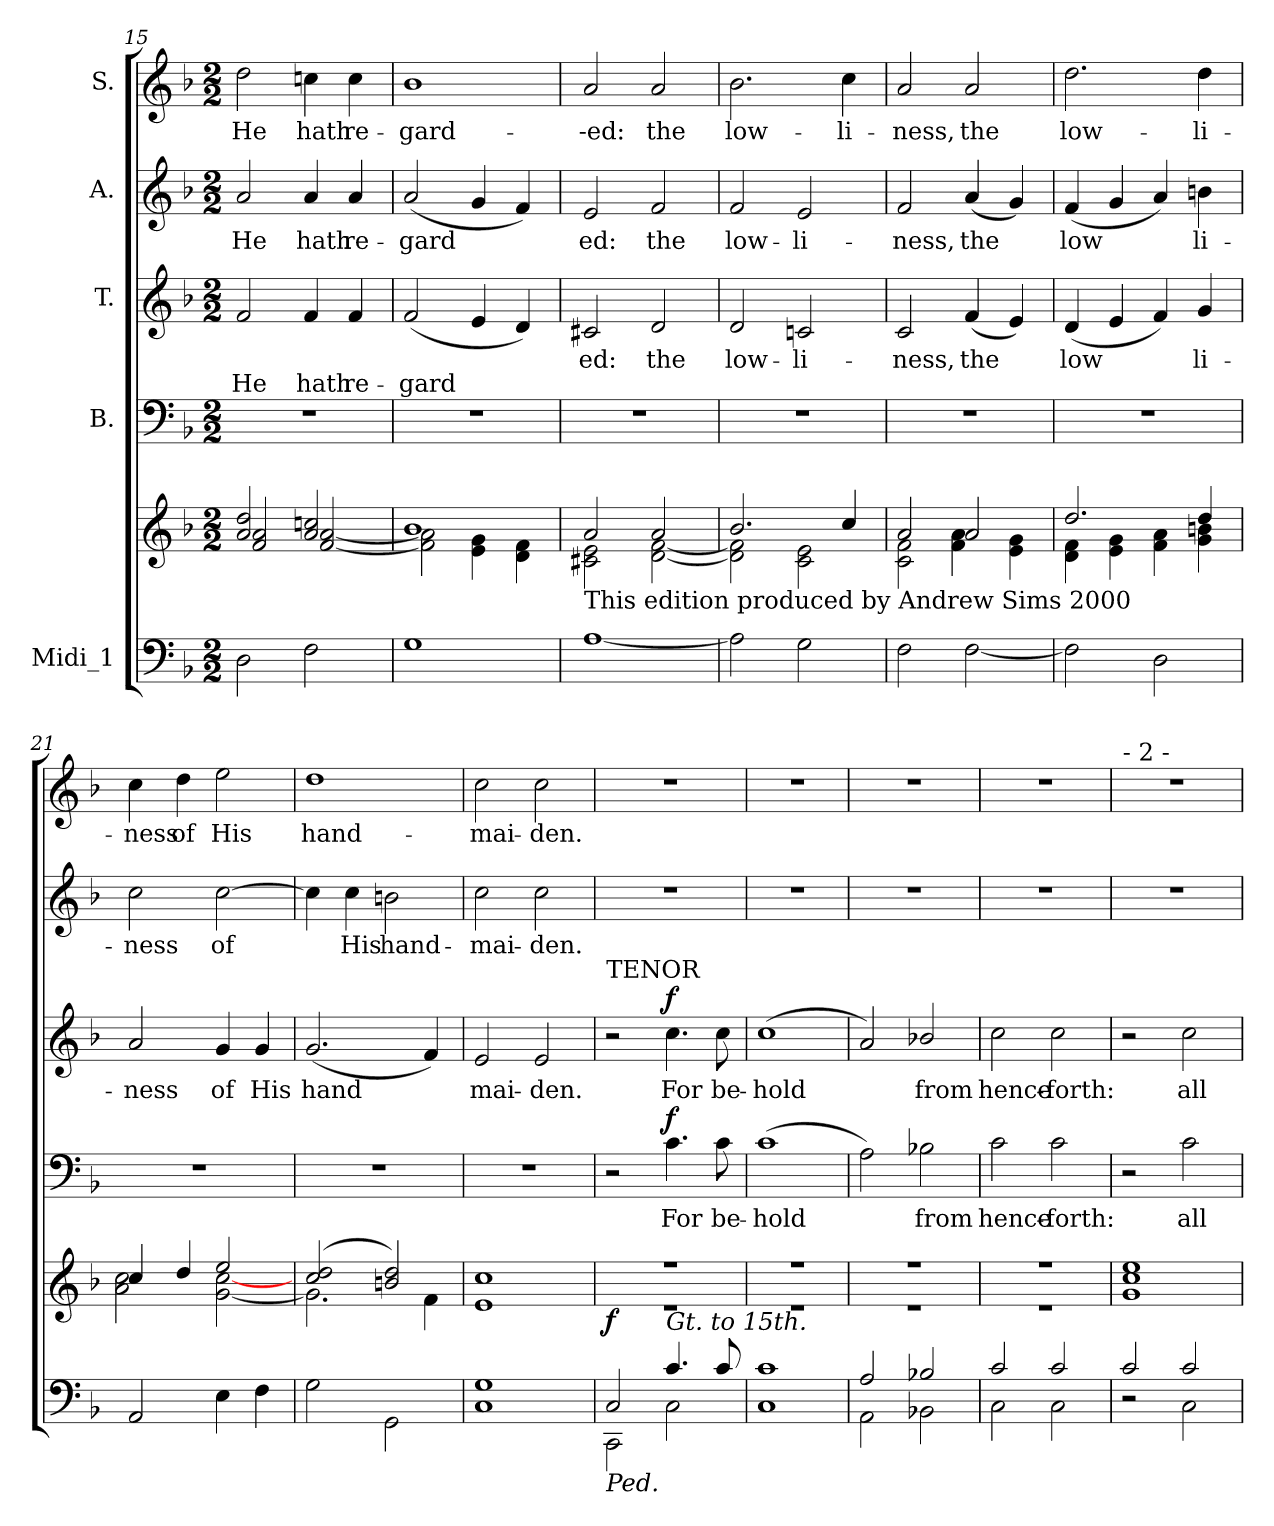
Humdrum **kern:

**kern	**kern	**dynam	**kern	**text	**dynam	**kern	**text	**text	**dynam	**kern	**text	**kern	**text
*part5	*part5	*part5	*part4	*part4	*part4	*part3	*part3	*part3	*part3	*part2	*part2	*part1	*part1
*staff6	*staff5	*staff5/6	*staff4	*staff4	*staff4	*staff3	*staff3	*staff3	*staff3	*staff2	*staff2	*staff1	*staff1
*I"Midi_1	*	*	*I"B.	*	*	*I"T.	*	*	*	*I"A.	*	*I"S.	*
*clefF4	*clefG2	*	*clefF4	*	*	*clefG2	*	*	*	*clefG2	*	*clefG2	*
*k[b-]	*k[b-]	*	*k[b-]	*	*	*k[b-]	*	*	*	*k[b-]	*	*k[b-]	*
*F:	*F:	*	*F:	*	*	*F:	*	*	*	*F:	*	*F:	*
*M2/2	*M2/2	*	*M2/2	*	*	*M2/2	*	*	*	*M2/2	*	*M2/2	*
=15	=15	=15	=15	=15	=15	=15	=15	=15	=15	=15	=15	=15	=15
*^	*^	*	*	*	*	*	*	*	*	*	*	*	*
!	!	!	!	!	!	!	!	!	!	!LO:LY:b	!	!	!LO:LY:b	!	!LO:LY:b
1ryy	2D\	2a/ 2dd/	2f/ 2a/	.	1r	.	.	2f	.	He	.	2a	He	2dd	He
!	!	!	!	!	!	!	!	!	!	!LO:LY:b	!	!	!LO:LY:b	!	!LO:LY:b
.	2F\	2a/ 2ccn/	[2f/ [2a/	.	.	.	.	4f	.	hath	.	4a	hath	4ccn	hath
!	!	!	!	!	!	!	!	!	!	!LO:LY:b	!	!	!LO:LY:b	!	!LO:LY:b
.	.	.	.	.	.	.	.	4f	.	re-	.	4a	re-	4cc	re-
=16	=16	=16	=16	=16	=16	=16	=16	=16	=16	=16	=16	=16	=16	=16	=16
!	!	!	!	!	!	!	!	!	!	!LO:LY:b	!	!	!LO:LY:b	!	!LO:LY:b
1ryy	1G\	1b-/	2f\] 2a\]	.	1r	.	.	(<2f	.	-gard	.	(<2a	-gard	1b-	-gard-
.	.	.	4e\ 4g\	.	.	.	.	4e	.	.	.	4g	.	.	.
.	.	.	4d\ 4f\	.	.	.	.	4d)	.	.	.	4f)	.	.	.
!!LO:LB:g=z
=17	=17	=17	=17	=17	=17	=17	=17	=17	=17	=17	=17	=17	=17	=17	=17
!	!	!LO:TX:b:t=This edition produced by Andrew Sims 2000	!	!	!	!	!	!	!	!	!	!	!	!	!
!	!	!	!	!	!	!	!	!	!LO:LY:b	!	!	!	!LO:LY:b	!	!LO:LY:b
1ryy	[1A\	2a/	2c#X\ 2e\	.	1r	.	.	2c#X	-ed:	.	.	2e	-ed:	2a	--ed:
!	!	!	!	!	!	!	!	!	!LO:LY:b	!	!	!	!LO:LY:b	!	!LO:LY:b
.	.	2a/	[2d\ [2f\	.	.	.	.	2d	the	.	.	2f	the	2a	the
=18	=18	=18	=18	=18	=18	=18	=18	=18	=18	=18	=18	=18	=18	=18	=18
!	!	!	!	!	!	!	!	!	!LO:LY:b	!	!	!	!LO:LY:b	!	!LO:LY:b
1ryy	2A\]	2.b-/	2d\] 2f\]	.	1r	.	.	2d	low-	.	.	2f	low-	2.b-	low-
!	!	!	!	!	!	!	!	!	!LO:LY:b	!	!	!	!LO:LY:b	!	!
.	2G\	.	2c\ 2e\	.	.	.	.	2cn	-li-	.	.	2e	-li-	.	.
!	!	!	!	!	!	!	!	!	!	!	!	!	!	!	!LO:LY:b
.	.	4cc/	.	.	.	.	.	.	.	.	.	.	.	4cc	-li-
=19	=19	=19	=19	=19	=19	=19	=19	=19	=19	=19	=19	=19	=19	=19	=19
!	!	!	!	!	!	!	!	!	!LO:LY:b	!	!	!	!LO:LY:b	!	!LO:LY:b
1ryy	2F\	2a/	2c\ 2f\	.	1r	.	.	2c	-ness,	.	.	2f	-ness,	2a	-ness,
!	!	!	!	!	!	!	!	!	!LO:LY:b	!	!	!	!LO:LY:b	!	!LO:LY:b
.	[2F\	2a/	4f\ 4a\	.	.	.	.	(<4f	the	.	.	(<4a	the	2a	the
.	.	.	4e\ 4g\	.	.	.	.	4e)	.	.	.	4g)	.	.	.
=20	=20	=20	=20	=20	=20	=20	=20	=20	=20	=20	=20	=20	=20	=20	=20
!	!	!	!	!	!	!	!	!	!LO:LY:b	!	!	!	!LO:LY:b	!	!LO:LY:b
1ryy	2F\]	2.dd/	4d\ 4f\	.	1r	.	.	(<4d	low	.	.	(<4f	low	2.dd	low-
.	.	.	4e\ 4g\	.	.	.	.	4e	.	.	.	4g	.	.	.
.	2D\	.	4f\ 4a\	.	.	.	.	4f)	.	.	.	4a)	.	.	.
!	!	!	!	!	!	!	!	!	!LO:LY:b	!	!	!	!LO:LY:b	!	!LO:LY:b
.	.	4dd/	4g\ 4bn\	.	.	.	.	4g	li-	.	.	4bn	li-	4dd	-li-
=21	=21	=21	=21	=21	=21	=21	=21	=21	=21	=21	=21	=21	=21	=21	=21
!	!	!	!	!	!	!	!	!	!LO:LY:b	!	!	!	!LO:LY:b	!	!LO:LY:b
2AA/	1ryy	4cc/	2a\ 2cc\	.	1r	.	.	2a	-ness	.	.	2cc	-ness	4cc	-ness
!	!	!	!	!	!	!	!	!	!	!	!	!	!	!	!LO:LY:b
.	.	4dd/	.	.	.	.	.	.	.	.	.	.	.	4dd	of
!	!	!	!	!	!	!	!	!	!LO:LY:b	!	!	!	!LO:LY:b	!	!LO:LY:b
4E\	.	2ee/	[2g\ [2cc\	.	.	.	.	4g	of	.	.	[2cc	of	2ee	His
!	!	!	!	!	!	!	!	!	!LO:LY:b	!	!	!	!	!	!
4F\	.	.	.	.	.	.	.	4g	His	.	.	.	.	.	.
=22	=22	=22	=22	=22	=22	=22	=22	=22	=22	=22	=22	=22	=22	=22	=22
!	!	!	!	!	!	!	!	!	!LO:LY:b	!	!	!	!	!	!LO:LY:b
2G\	1ryy	(>2cc/ 2dd/	2.g\]	.	1r	.	.	(<2.g	hand	.	.	4cc]	.	1dd	hand-
!	!	!	!	!	!	!	!	!	!	!	!	!	!LO:LY:b	!	!
.	.	.	.	.	.	.	.	.	.	.	.	4cc	His	.	.
!	!	!	!	!	!	!	!	!	!	!	!	!	!LO:LY:b	!	!
2GG\	.	2bn/ 2dd/)	.	.	.	.	.	.	.	.	.	2bn	hand-	.	.
.	.	.	4f\	.	.	.	.	4f)	.	.	.	.	.	.	.
=23	=23	=23	=23	=23	=23	=23	=23	=23	=23	=23	=23	=23	=23	=23	=23
!	!	!	!	!	!	!	!	!	!LO:LY:b	!	!	!	!LO:LY:b	!	!LO:LY:b
1G/	1C\	1cc/	1e\	.	1r	.	.	2e	mai-	.	.	2cc	-mai-	2cc	-mai-
!	!	!	!	!	!	!	!	!	!LO:LY:b	!	!	!	!LO:LY:b	!	!LO:LY:b
.	.	.	.	.	.	.	.	2e	-den.	.	.	2cc	-den.	2cc	-den.
!!LO:LB:g=z
=24	=24	=24	=24	=24	=24	=24	=24	=24	=24	=24	=24	=24	=24	=24	=24
*	*^	*	*	*	*	*	*	*	*	*	*	*	*	*	*
!	!	!	!	!	!	!	!	!	!LO:TX:a:t=TENOR	!	!	!	!	!	!	!
!LO:TX:b:i:t=Ped.	!	!	!	!	!	!	!	!	!	!	!	!	!	!	!	!
!	!	!	!	!	!LO:DY:b	!	!	!	!	!	!	!	!	!	!	!
2C/	1ryy	2CC\	1r	1r	f	2r	.	.	2r	.	.	.	1r	.	1r	.
!LO:TX:a:i:t=Gt. to 15th.	!	!	!	!	!	!	!	!	!	!	!	!	!	!	!	!
!	!	!	!	!	!	!	!LO:LY:b	!LO:DY:a	!	!LO:LY:b	!	!LO:DY:b	!	!	!	!
4.c/	.	2C\	.	.	.	4.c	For	f	4.cc	For	.	f	.	.	.	.
!	!	!	!	!	!	!	!LO:LY:b	!	!	!LO:LY:b	!	!	!	!	!	!
8c/	.	.	.	.	.	8c	be-	.	8cc	be-	.	.	.	.	.	.
=25	=25	=25	=25	=25	=25	=25	=25	=25	=25	=25	=25	=25	=25	=25	=25	=25
!	!	!	!	!	!	!	!LO:LY:b	!	!	!LO:LY:b	!	!	!	!	!	!
1c/	1ryy	1C\	1r	1r	.	(>1c	-hold	.	(<1cc	-hold	.	.	1r	.	1r	.
=26	=26	=26	=26	=26	=26	=26	=26	=26	=26	=26	=26	=26	=26	=26	=26	=26
2A/	1ryy	2AA\	1r	1r	.	2A)	.	.	2a)	.	.	.	1r	.	1r	.
!	!	!	!	!	!	!	!LO:LY:b	!	!	!LO:LY:b	!	!	!	!	!	!
2B-X/	.	2BB-X\	.	.	.	2B-X	from	.	2b-X/	from	.	.	.	.	.	.
=27	=27	=27	=27	=27	=27	=27	=27	=27	=27	=27	=27	=27	=27	=27	=27	=27
!	!	!	!	!	!	!	!LO:LY:b	!	!	!LO:LY:b	!	!	!	!	!	!
2c/	1ryy	2C\	1r	1r	.	2c	hence-	.	2cc	hence-	.	.	1r	.	1r	.
!	!	!	!	!	!	!	!LO:LY:b	!	!	!LO:LY:b	!	!	!	!	!	!
2c/	.	2C\	.	.	.	2c	-forth:	.	2cc	-forth:	.	.	.	.	.	.
=28	=28	=28	=28	=28	=28	=28	=28	=28	=28	=28	=28	=28	=28	=28	=28	=28
!	!	!	!	!	!	!	!	!	!	!	!	!	!	!	!LO:TX:a:t=- 2 -	!
2c/	1ryy	2r	1cc/ 1ee/	1g\	.	2r	.	.	2r	.	.	.	1r	.	1r	.
!	!	!	!	!	!	!	!LO:LY:b	!	!	!LO:LY:b	!	!	!	!	!	!
2c/	.	2C\	.	.	.	2c	all	.	2cc	all	.	.	.	.	.	.
*v	*v	*v	*	*	*	*	*	*	*	*	*	*	*	*	*	*
*	*v	*v	*	*	*	*	*	*	*	*	*	*	*	*
=	=	=	=	=	=	=	=	=	=	=	=	=	=
*-	*-	*-	*-	*-	*-	*-	*-	*-	*-	*-	*-	*-	*-
